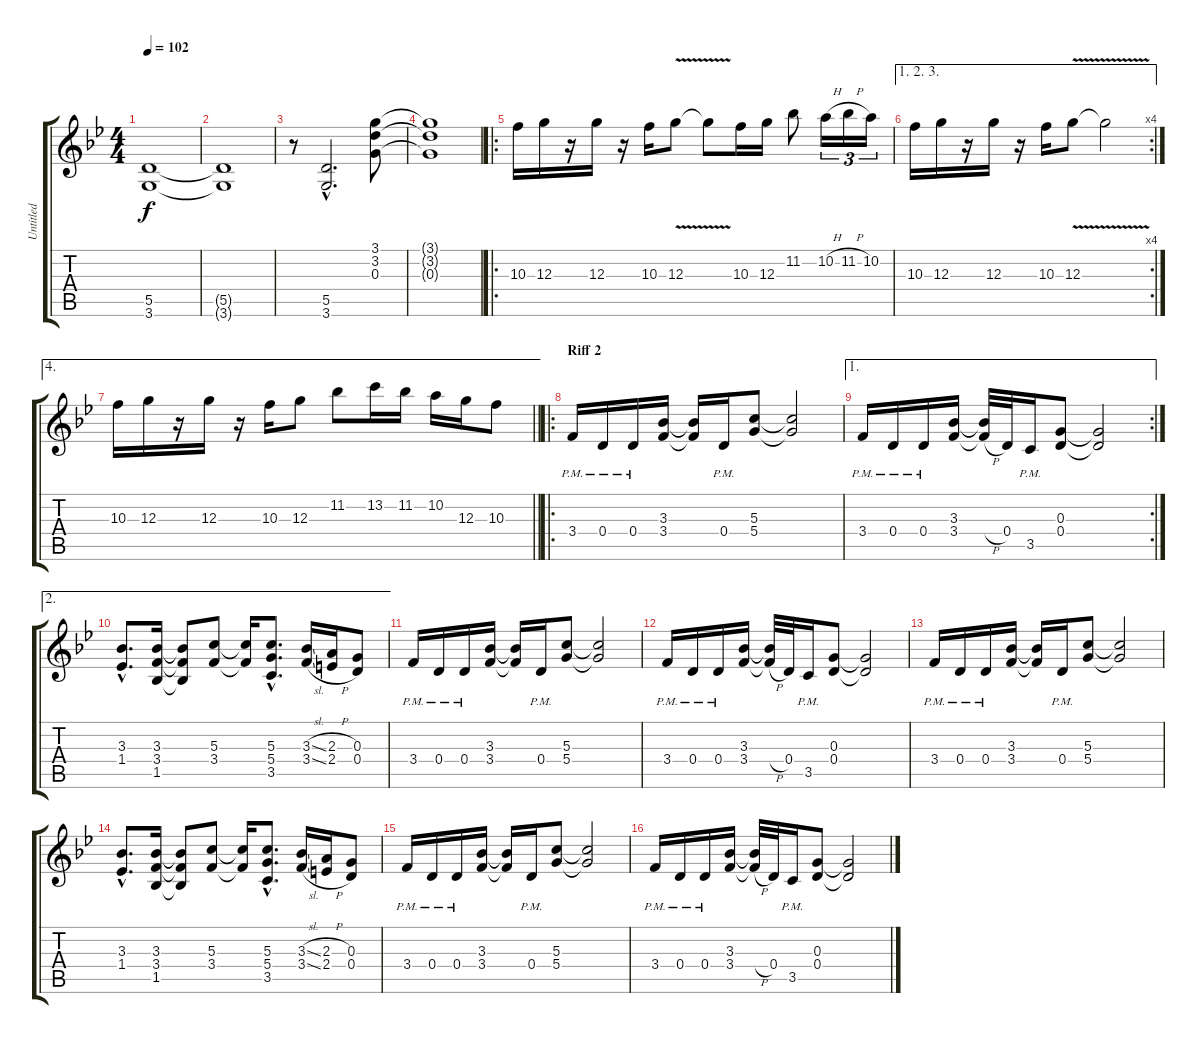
\track ("Untitled" "Untitled") {instrument distortionguitar}
\staff {score tabs}
\tuning (E4 B3 G3 D3 A2 E2) {hide}
\ts (4 4)
\tempo 102
\clef g2
\ks bb
(5.5 3.6).1{dy f instrument distortionguitar} |
(5.5{t} 3.6{t}).1 |
r.8 (5.5{hac} 3.6{hac}).2{d} (3.1 3.2 0.3).8 |
(3.1{t} 3.2{t} 0.3{t}).1 |
\ro
10.3.16 12.3.16 r.16 12.3.16 r.16 10.3.16 12.3{v}.8 12.3{v t}.8 10.3.16 12.3.16 11.2.8 10.2{h}.16{tu (3 2)} 11.2{h}.16{tu (3 2)} 10.2.16{tu (3 2)} |
\ae (1 2 3)
\rc 4
10.3.16 12.3.16 r.16 12.3.16 r.16 10.3.16 12.3{v}.8 12.3{v t}.2 |
\ae 4
\barLineRight lightlight
10.3.16 12.3.16 r.16 12.3.16 r.16 10.3.16 12.3.8 11.2.8 13.2.16 11.2.16 10.2.16 12.3.16 10.3.8 |
\ro
\section ("" "Riff 2")
3.4{pm}.16 0.4{pm}.16 0.4{pm}.16 (3.3 3.4).16 (3.3{t} 3.4{t}).16 0.4{pm}.16 (5.3 5.4).8 (5.3{t} 5.4{t}).2 |
\ae 1
\rc 2
3.4{pm}.16 0.4{pm}.16 0.4{pm}.16 (3.3 3.4).16 (3.3{t} 3.4{h t}).32 0.4.32 3.5{pm}.16 (0.3 0.4).8 (0.3{t} 0.4{t}).2 |
\ae 2
(3.3{hac} 1.4{hac}).8{d} (3.3 3.4 1.5).16 (3.3{t} 3.4{t} 1.5{t}).8 (5.3 3.4).8 (5.3{t} 3.4{t}).16 (5.3{hac} 5.4{hac} 3.5{hac}).8{d} (3.3{sl} 3.4{sl}).16 (2.3{h} 2.4{h}).16 (0.3 0.4).8 |
3.4{pm}.16 0.4{pm}.16 0.4{pm}.16 (3.3 3.4).16 (3.3{t} 3.4{t}).16 0.4{pm}.16 (5.3 5.4).8 (5.3{t} 5.4{t}).2 |
3.4{pm}.16 0.4{pm}.16 0.4{pm}.16 (3.3 3.4).16 (3.3{t} 3.4{h t}).32 0.4.32 3.5{pm}.16 (0.3 0.4).8 (0.3{t} 0.4{t}).2 |
3.4{pm}.16 0.4{pm}.16 0.4{pm}.16 (3.3 3.4).16 (3.3{t} 3.4{t}).16 0.4{pm}.16 (5.3 5.4).8 (5.3{t} 5.4{t}).2 |
(3.3{hac} 1.4{hac}).8{d} (3.3 3.4 1.5).16 (3.3{t} 3.4{t} 1.5{t}).8 (5.3 3.4).8 (5.3{t} 3.4{t}).16 (5.3{hac} 5.4{hac} 3.5{hac}).8{d} (3.3{sl} 3.4{sl}).16 (2.3{h} 2.4{h}).16 (0.3 0.4).8 |
3.4{pm}.16 0.4{pm}.16 0.4{pm}.16 (3.3 3.4).16 (3.3{t} 3.4{t}).16 0.4{pm}.16 (5.3 5.4).8 (5.3{t} 5.4{t}).2 |
3.4{pm}.16 0.4{pm}.16 0.4{pm}.16 (3.3 3.4).16 (3.3{t} 3.4{h t}).32 0.4.32 3.5{pm}.16 (0.3 0.4).8 (0.3{t} 0.4{t}).2
